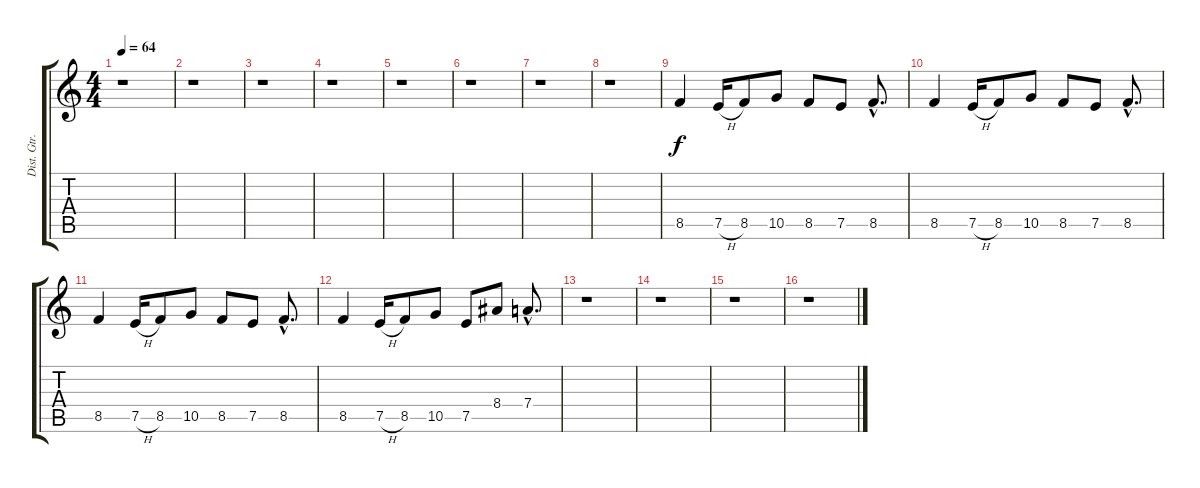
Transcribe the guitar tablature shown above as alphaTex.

\track ("Dist. Gtr." "Dist. Gtr.") {instrument distortionguitar}
\staff {score tabs}
\tuning (E4 B3 G3 D3 A2 E2) {hide}
\ts (4 4)
\tempo 64
\clef g2
\ks c
r.1{dy f instrument distortionguitar} |
r.1 |
r.1 |
r.1 |
r.1 |
r.1 |
r.1 |
r.1 |
8.5.4 7.5{h}.16 8.5.8 10.5.8 8.5.8 7.5.8 8.5{hac}.8{d} |
8.5.4 7.5{h}.16 8.5.8 10.5.8 8.5.8 7.5.8 8.5{hac}.8{d} |
8.5.4 7.5{h}.16 8.5.8 10.5.8 8.5.8 7.5.8 8.5{hac}.8{d} |
8.5.4 7.5{h}.16 8.5.8 10.5.8 7.5.8 8.4.8 7.4{hac}.8{d} |
r.1 |
r.1 |
r.1 |
r.1
